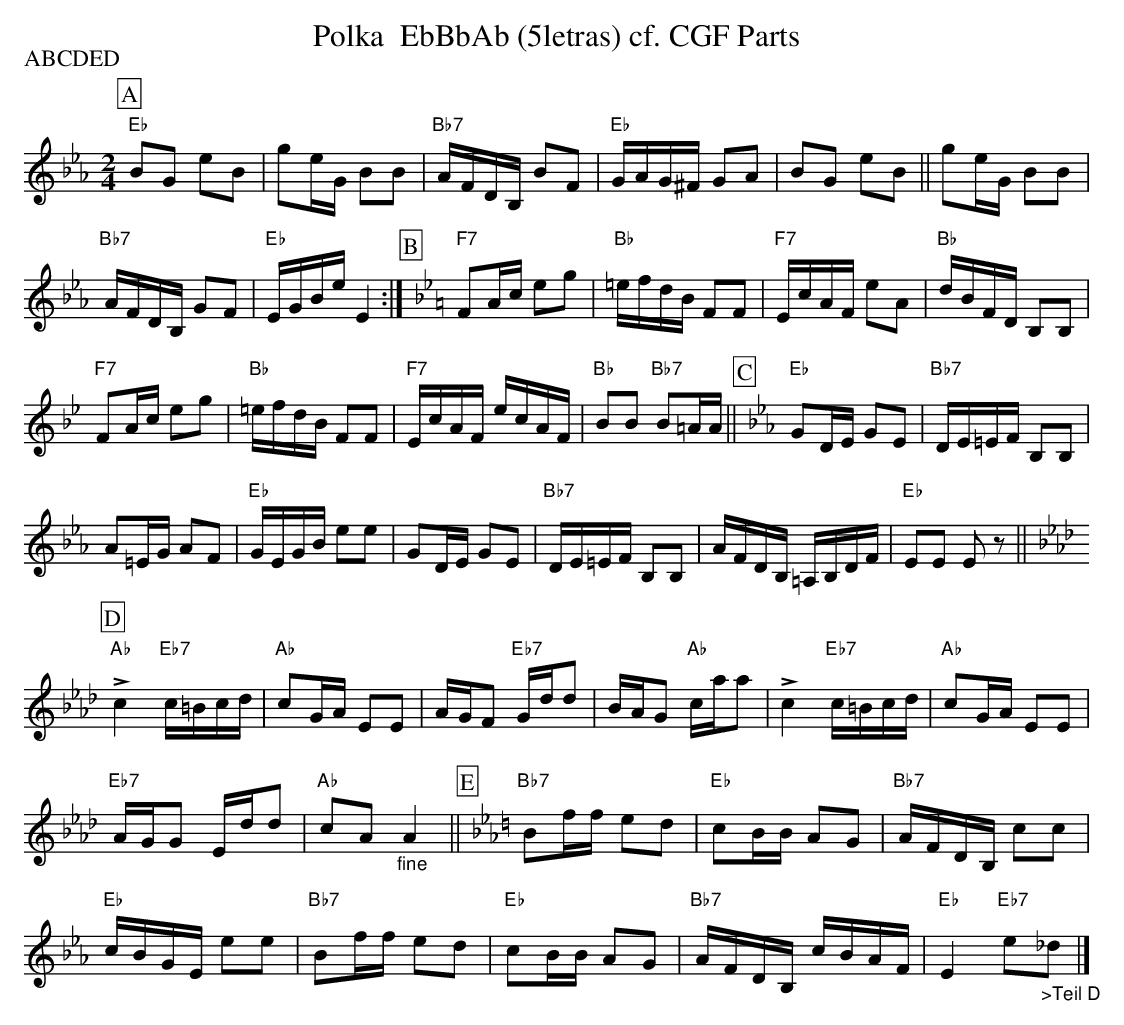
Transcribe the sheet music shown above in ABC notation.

X:1
T:Polka  EbBbAb (5letras) cf. CGF Parts
P:ABCDED
M:2/4
L:1/16
K:Ebmaj%%MIDI gchordon
[P:A] "Eb"B2G2 e2B2 | g2eG B2B2 | "Bb7"AFDB, B2F2 | "Eb"GAG^F G2A2 | B2G2 e2B2 || g2eG B2B2 |
"Bb7"AFDB, G2F2 | "Eb"EGBeE4 :| [P:B] [K:Bbmaj] "F7"F2Ac e2g2 | "Bb"=efdB F2F2 | "F7"EcAF e2A2 | "Bb"dBFD B,2B,2 |
"F7"F2Ac e2g2 | "Bb"=efdB F2F2 | "F7"EcAF ecAF | "Bb"B2B2 "Bb7"B2=AA || [P:C] [K:Ebmaj] "Eb"G2DE G2E2 | "Bb7"DE=EF B,2B,2 |
A2=EG A2F2 | "Eb"GEGB e2e2 | G2DE G2E2 | "Bb7"DE=EF B,2B,2 | AFDB, =A,B,DF | "Eb"E2E2 E2z2 || [P:D] [K:Abmaj]
"Ab"!>!c4 "Eb7"c=Bcd | "Ab"c2GA E2E2 | AGF2 "Eb7"Gdd2 | BAG2 "Ab"caa2 | !>!c4 "Eb7"c=Bcd | "Ab"c2GA E2E2 |
"Eb7"AGG2 Edd2 | "Ab"c2A2"_fine"A4 || [P:E] [K:Ebmaj]"Bb7"B2ff e2d2 | "Eb"c2BB A2G2 | "Bb7"AFDB, c2c2 |
"Eb"cBGE e2e2 | "Bb7"B2ff e2d2 | "Eb"c2BB A2G2 | "Bb7"AFDB, cBAF | "Eb"E4 "Eb7"e2"_>Teil D"_d2 |]
